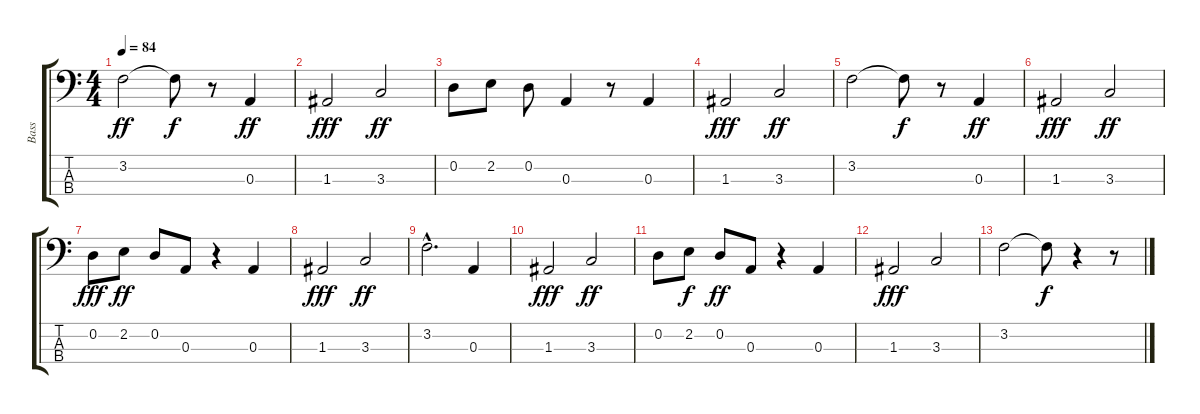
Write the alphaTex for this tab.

\track ("Bass    " "Bass    ") {instrument electricbassfinger}
\staff {score tabs}
\tuning (G2 D2 A1 E1) {hide}
\ts (4 4)
\tempo 84
\clef f4
\ks c
3.2.2{dy ff} 3.2{t}.8{dy f} r.8 0.3.4{dy ff} |
1.3.2{dy fff} 3.3.2{dy ff} |
0.2.8 2.2.8 0.2.8 0.3.4 r.8 0.3.4 |
1.3.2{dy fff} 3.3.2{dy ff volume 15} |
3.2.2{volume 14} 3.2{t}.8{dy f} r.8 0.3.4{dy ff volume 13} |
1.3.2{dy fff volume 13} 3.3.2{dy ff volume 12} |
0.2.8{dy fff volume 11} 2.2.8{dy ff} 0.2.8{volume 10} 0.3.8{volume 10} r.4 0.3.4{volume 9} |
1.3.2{dy fff volume 9} 3.3.2{dy ff volume 8} |
3.2{hac}.2{d volume 7} 0.3.4{volume 6} |
1.3.2{dy fff volume 6} 3.3.2{dy ff volume 4} |
0.2.8{volume 3} 2.2.8{dy f volume 3} 0.2.8{dy ff volume 3} 0.3.8 r.4 0.3.4{volume 2} |
1.3.2{dy fff} 3.3.2{volume 2} |
3.2.2{volume 0} 3.2{t}.8{dy f} r.4 r.8
